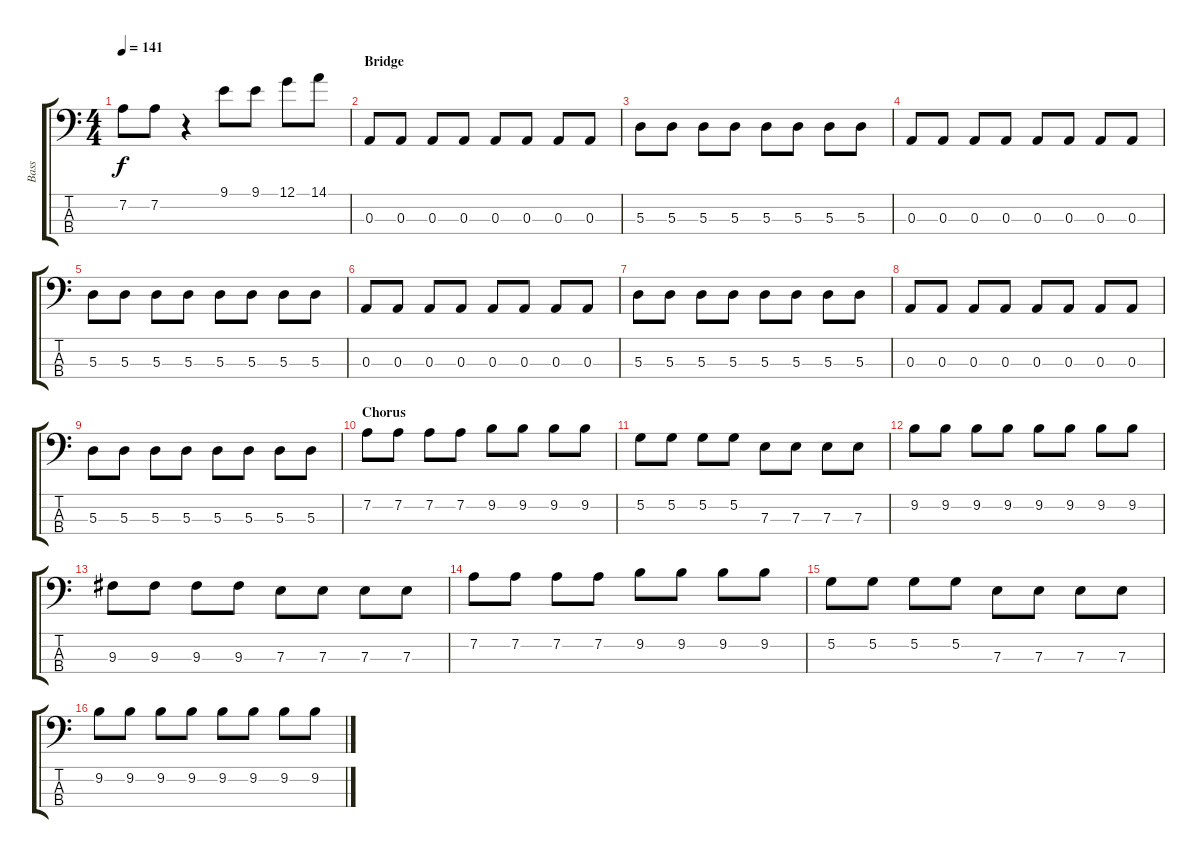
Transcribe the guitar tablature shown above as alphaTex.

\track ("Bass" "Bass") {instrument acousticguitarnylon}
\staff {score tabs}
\tuning (G2 D2 A1 E1) {hide}
\ts (4 4)
\tempo 141
\clef f4
\ks c
7.2.8{dy f} 7.2.8 r.4 9.1.8 9.1.8 12.1.8 14.1.8 |
\section ("" "Bridge")
0.3.8 0.3.8 0.3.8 0.3.8 0.3.8 0.3.8 0.3.8 0.3.8 |
5.3.8 5.3.8 5.3.8 5.3.8 5.3.8 5.3.8 5.3.8 5.3.8 |
0.3.8 0.3.8 0.3.8 0.3.8 0.3.8 0.3.8 0.3.8 0.3.8 |
5.3.8 5.3.8 5.3.8 5.3.8 5.3.8 5.3.8 5.3.8 5.3.8 |
0.3.8 0.3.8 0.3.8 0.3.8 0.3.8 0.3.8 0.3.8 0.3.8 |
5.3.8 5.3.8 5.3.8 5.3.8 5.3.8 5.3.8 5.3.8 5.3.8 |
0.3.8 0.3.8 0.3.8 0.3.8 0.3.8 0.3.8 0.3.8 0.3.8 |
5.3.8 5.3.8 5.3.8 5.3.8 5.3.8 5.3.8 5.3.8 5.3.8 |
\section ("" "Chorus")
7.2.8 7.2.8 7.2.8 7.2.8 9.2.8 9.2.8 9.2.8 9.2.8 |
5.2.8 5.2.8 5.2.8 5.2.8 7.3.8 7.3.8 7.3.8 7.3.8 |
9.2.8 9.2.8 9.2.8 9.2.8 9.2.8 9.2.8 9.2.8 9.2.8 |
9.3.8 9.3.8 9.3.8 9.3.8 7.3.8 7.3.8 7.3.8 7.3.8 |
7.2.8 7.2.8 7.2.8 7.2.8 9.2.8 9.2.8 9.2.8 9.2.8 |
5.2.8 5.2.8 5.2.8 5.2.8 7.3.8 7.3.8 7.3.8 7.3.8 |
9.2.8 9.2.8 9.2.8 9.2.8 9.2.8 9.2.8 9.2.8 9.2.8
